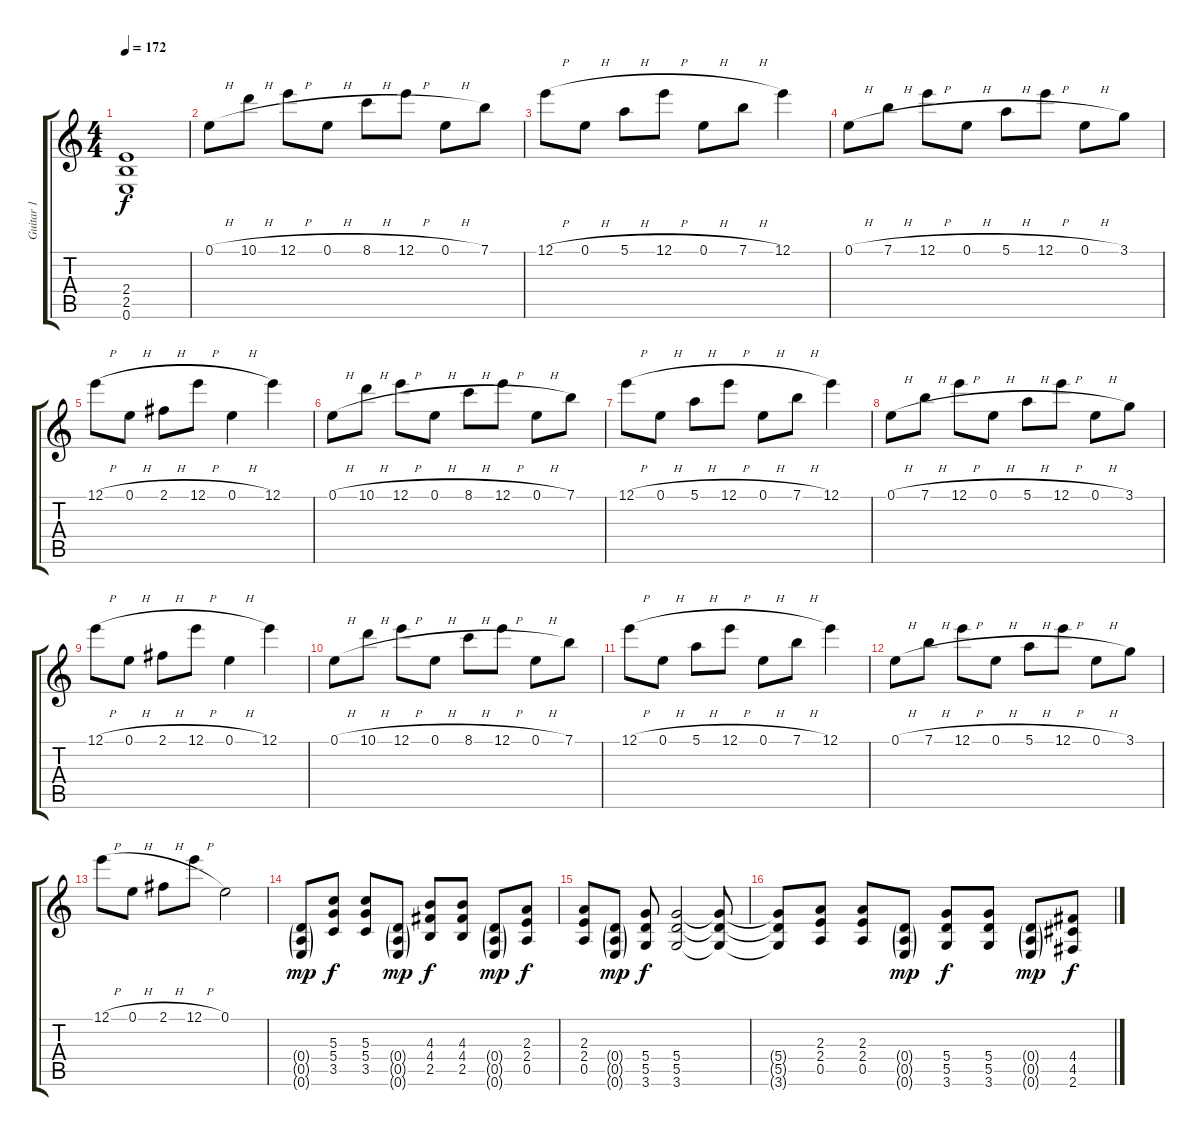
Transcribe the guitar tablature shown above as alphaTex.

\track ("Guitar 1" "Guitar 1") {instrument distortionguitar}
\staff {score tabs}
\tuning (E4 B3 G3 D3 A2 E2) {hide}
\ts (4 4)
\tempo 172
\clef g2
\ks c
(2.4{t} 2.5{t} 0.6{t}).1{dy f volume 5} |
0.1{h}.8{volume 16} 10.1{h}.8 12.1{h}.8 0.1{h}.8 8.1{h}.8 12.1{h}.8 0.1{h}.8 7.1.8 |
12.1{h}.8 0.1{h}.8 5.1{h}.8 12.1{h}.8 0.1{h}.8 7.1{h}.8 12.1.4 |
0.1{h}.8 7.1{h}.8 12.1{h}.8 0.1{h}.8 5.1{h}.8 12.1{h}.8 0.1{h}.8 3.1.8 |
12.1{h}.8 0.1{h}.8 2.1{h}.8 12.1{h}.8 0.1{h}.4 12.1.4 |
0.1{h}.8 10.1{h}.8 12.1{h}.8 0.1{h}.8 8.1{h}.8 12.1{h}.8 0.1{h}.8 7.1.8 |
12.1{h}.8 0.1{h}.8 5.1{h}.8 12.1{h}.8 0.1{h}.8 7.1{h}.8 12.1.4 |
0.1{h}.8 7.1{h}.8 12.1{h}.8 0.1{h}.8 5.1{h}.8 12.1{h}.8 0.1{h}.8 3.1.8 |
12.1{h}.8 0.1{h}.8 2.1{h}.8 12.1{h}.8 0.1{h}.4 12.1.4 |
0.1{h}.8 10.1{h}.8 12.1{h}.8 0.1{h}.8 8.1{h}.8 12.1{h}.8 0.1{h}.8 7.1.8 |
12.1{h}.8 0.1{h}.8 5.1{h}.8 12.1{h}.8 0.1{h}.8 7.1{h}.8 12.1.4 |
0.1{h}.8 7.1{h}.8 12.1{h}.8 0.1{h}.8 5.1{h}.8 12.1{h}.8 0.1{h}.8 3.1.8 |
12.1{h}.8 0.1{h}.8 2.1{h}.8 12.1{h}.8 0.1.2 |
(0.4{g} 0.5{g} 0.6{g}).8{dy mp} (5.3 5.4 3.5).8{dy f} (5.3 5.4 3.5).8 (0.4{g} 0.5{g} 0.6{g}).8{dy mp} (4.3 4.4 2.5).8{dy f} (4.3 4.4 2.5).8 (0.4{g} 0.5{g} 0.6{g}).8{dy mp} (2.3 2.4 0.5).8{dy f} |
(2.3 2.4 0.5).8 (0.4{g} 0.5{g} 0.6{g}).8{dy mp} (5.4 5.5 3.6).8{dy f} (5.4 5.5 3.6).2 (5.4{t} 5.5{t} 3.6{t}).8 |
(5.4{t} 5.5{t} 3.6{t}).8 (2.3 2.4 0.5).8 (2.3 2.4 0.5).8 (0.4{g} 0.5{g} 0.6{g}).8{dy mp} (5.4 5.5 3.6).8{dy f} (5.4 5.5 3.6).8 (0.4{g} 0.5{g} 0.6{g}).8{dy mp} (4.4 4.5 2.6).8{dy f}
